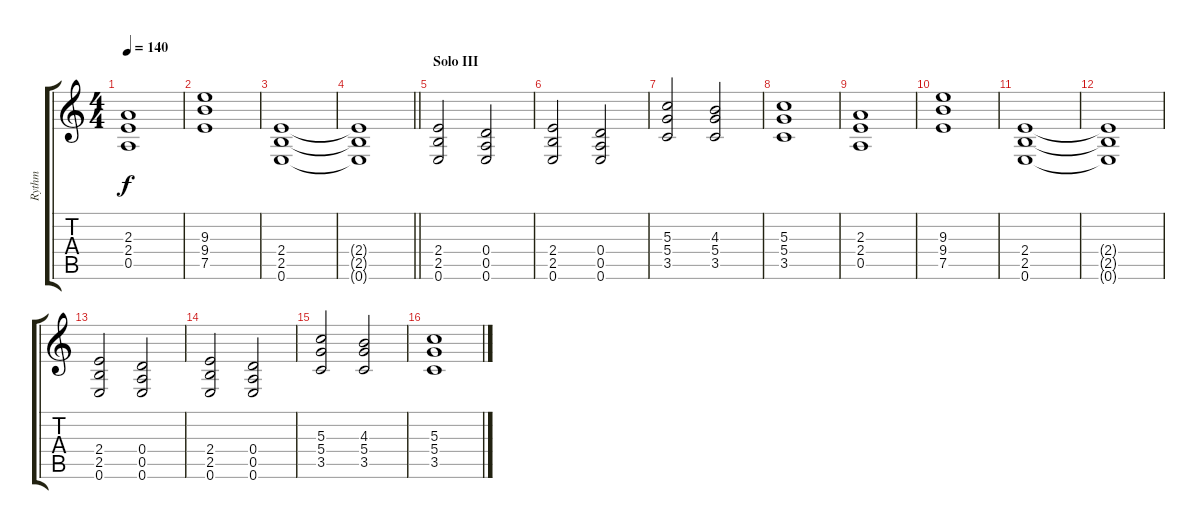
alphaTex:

\track ("Rythm" "Rythm") {instrument distortionguitar}
\staff {score tabs}
\tuning (E4 B3 G3 D3 A2 E2) {hide}
\ts (4 4)
\tempo 140
\clef g2
\ks c
(2.3 2.4 0.5).1{dy f} |
(9.3 9.4 7.5).1 |
(2.4 2.5 0.6).1 |
\barLineRight lightlight
(2.4{t} 2.5{t} 0.6{t}).1 |
\section ("" "Solo III")
(2.4 2.5 0.6).2 (0.4 0.5 0.6).2 |
(2.4 2.5 0.6).2 (0.4 0.5 0.6).2 |
(5.3 5.4 3.5).2 (4.3 5.4 3.5).2 |
(5.3 5.4 3.5).1 |
(2.3 2.4 0.5).1 |
(9.3 9.4 7.5).1 |
(2.4 2.5 0.6).1 |
(2.4{t} 2.5{t} 0.6{t}).1 |
(2.4 2.5 0.6).2 (0.4 0.5 0.6).2 |
(2.4 2.5 0.6).2 (0.4 0.5 0.6).2 |
(5.3 5.4 3.5).2 (4.3 5.4 3.5).2 |
(5.3 5.4 3.5).1
